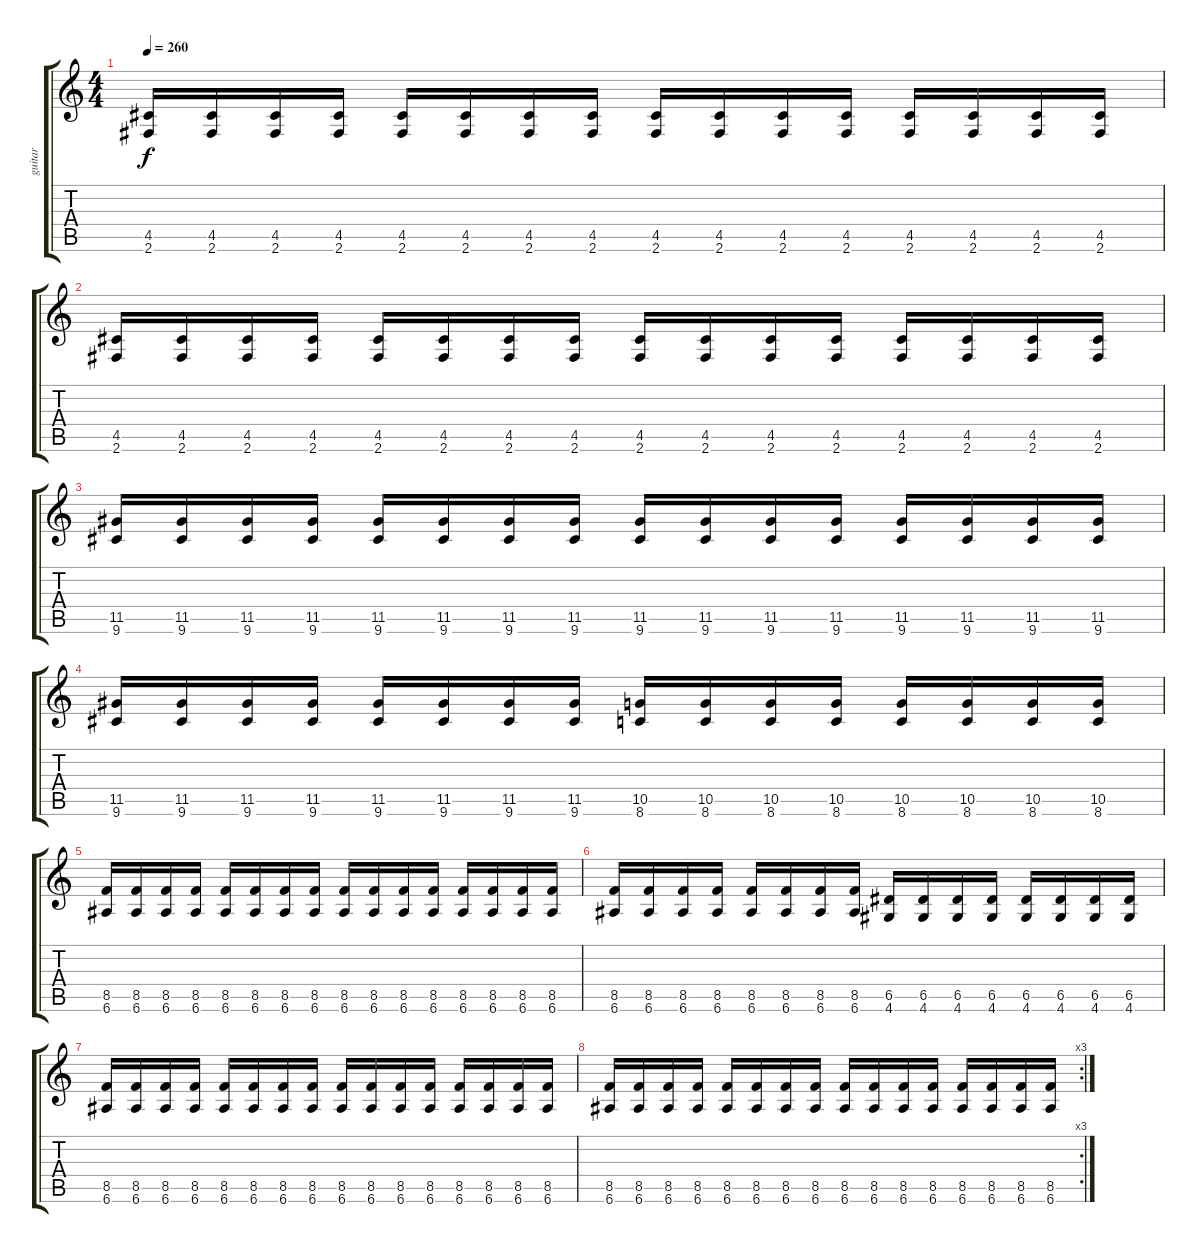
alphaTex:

\track ("guitar" "guitar") {instrument distortionguitar}
\staff {score tabs}
\tuning (E4 B3 G3 D3 A2 E2) {hide}
\ts (4 4)
\tempo 260
\clef g2
\ks c
(4.5 2.6).16{dy f} (4.5 2.6).16 (4.5 2.6).16 (4.5 2.6).16 (4.5 2.6).16 (4.5 2.6).16 (4.5 2.6).16 (4.5 2.6).16 (4.5 2.6).16 (4.5 2.6).16 (4.5 2.6).16 (4.5 2.6).16 (4.5 2.6).16 (4.5 2.6).16 (4.5 2.6).16 (4.5 2.6).16 |
(4.5 2.6).16 (4.5 2.6).16 (4.5 2.6).16 (4.5 2.6).16 (4.5 2.6).16 (4.5 2.6).16 (4.5 2.6).16 (4.5 2.6).16 (4.5 2.6).16 (4.5 2.6).16 (4.5 2.6).16 (4.5 2.6).16 (4.5 2.6).16 (4.5 2.6).16 (4.5 2.6).16 (4.5 2.6).16 |
(11.5 9.6).16 (11.5 9.6).16 (11.5 9.6).16 (11.5 9.6).16 (11.5 9.6).16 (11.5 9.6).16 (11.5 9.6).16 (11.5 9.6).16 (11.5 9.6).16 (11.5 9.6).16 (11.5 9.6).16 (11.5 9.6).16 (11.5 9.6).16 (11.5 9.6).16 (11.5 9.6).16 (11.5 9.6).16 |
(11.5 9.6).16 (11.5 9.6).16 (11.5 9.6).16 (11.5 9.6).16 (11.5 9.6).16 (11.5 9.6).16 (11.5 9.6).16 (11.5 9.6).16 (10.5 8.6).16 (10.5 8.6).16 (10.5 8.6).16 (10.5 8.6).16 (10.5 8.6).16 (10.5 8.6).16 (10.5 8.6).16 (10.5 8.6).16 |
(8.5 6.6).16 (8.5 6.6).16 (8.5 6.6).16 (8.5 6.6).16 (8.5 6.6).16 (8.5 6.6).16 (8.5 6.6).16 (8.5 6.6).16 (8.5 6.6).16 (8.5 6.6).16 (8.5 6.6).16 (8.5 6.6).16 (8.5 6.6).16 (8.5 6.6).16 (8.5 6.6).16 (8.5 6.6).16 |
(8.5 6.6).16 (8.5 6.6).16 (8.5 6.6).16 (8.5 6.6).16 (8.5 6.6).16 (8.5 6.6).16 (8.5 6.6).16 (8.5 6.6).16 (6.5 4.6).16 (6.5 4.6).16 (6.5 4.6).16 (6.5 4.6).16 (6.5 4.6).16 (6.5 4.6).16 (6.5 4.6).16 (6.5 4.6).16 |
(8.5 6.6).16 (8.5 6.6).16 (8.5 6.6).16 (8.5 6.6).16 (8.5 6.6).16 (8.5 6.6).16 (8.5 6.6).16 (8.5 6.6).16 (8.5 6.6).16 (8.5 6.6).16 (8.5 6.6).16 (8.5 6.6).16 (8.5 6.6).16 (8.5 6.6).16 (8.5 6.6).16 (8.5 6.6).16 |
\rc 3
(8.5 6.6).16 (8.5 6.6).16 (8.5 6.6).16 (8.5 6.6).16 (8.5 6.6).16 (8.5 6.6).16 (8.5 6.6).16 (8.5 6.6).16 (8.5 6.6).16 (8.5 6.6).16 (8.5 6.6).16 (8.5 6.6).16 (8.5 6.6).16 (8.5 6.6).16 (8.5 6.6).16 (8.5 6.6).16
